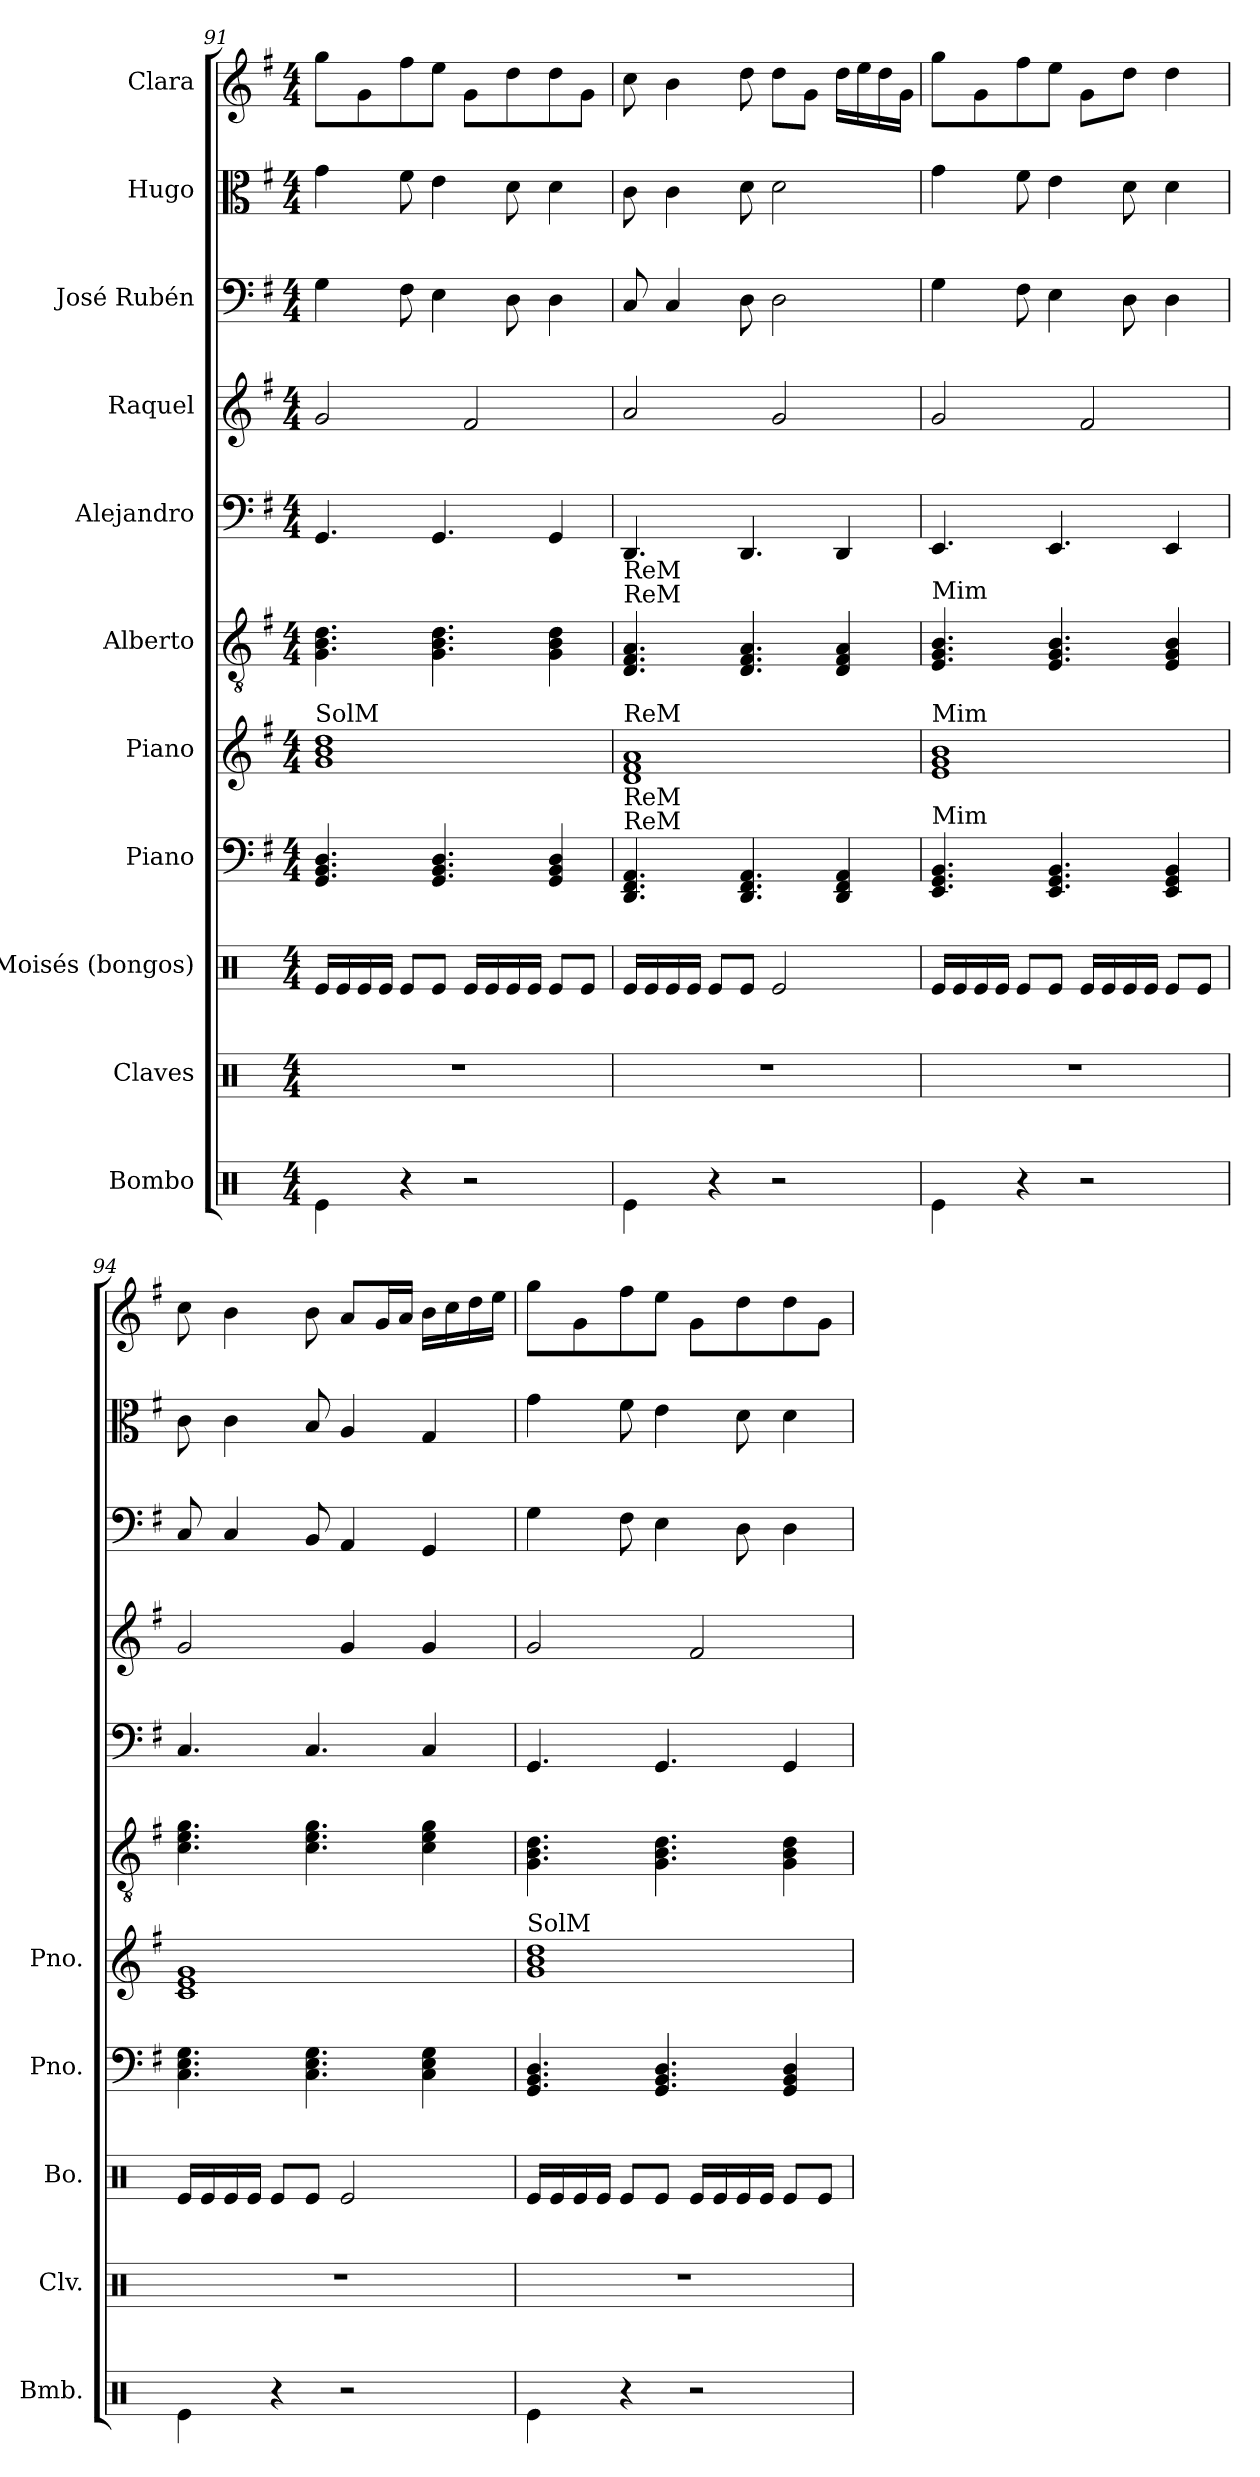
**kern	**kern	**kern	**kern	**kern	**kern	**kern	**kern	**kern	**kern	**kern
*part11	*part10	*part9	*part8	*part7	*part6	*part5	*part4	*part3	*part2	*part1
*staff11	*staff10	*staff9	*staff8	*staff7	*staff6	*staff5	*staff4	*staff3	*staff2	*staff1
*I"Bombo	*I"Claves	*I"Moisés (bongos)	*I"Piano	*I"Piano	*I"Alberto	*I"Alejandro	*I"Raquel	*I"José Rubén	*I"Hugo	*I"Clara
*I'Bmb.	*I'Clv.	*I'Bo.	*I'Pno.	*I'Pno.	*	*	*	*	*	*
*clefX	*clefX	*clefX	*clefF4	*clefG2	*clefGv2	*clefF4	*clefG2	*clefF4	*clefC3	*clefG2
*k[]	*k[]	*k[]	*k[f#]	*k[f#]	*k[f#]	*k[f#]	*k[f#]	*k[f#]	*k[f#]	*k[f#]
*M4/4	*M4/4	*M4/4	*M4/4	*M4/4	*M4/4	*M4/4	*M4/4	*M4/4	*M4/4	*M4/4
=91	=91	=91	=91	=91	=91	=91	=91	=91	=91	=91
!	!	!	!	!LO:TX:a:t=SolM	!	!	!	!	!	!
4Re\	1r	16Re/LL	4.GG/ 4.BB/ 4.D/	1g 1b 1dd	4.G\ 4.B\ 4.d\	4.GG/	2g/	4G\	4g\	8gg\L
.	.	16Re/	.	.	.	.	.	.	.	.
.	.	16Re/	.	.	.	.	.	.	.	8g\
.	.	16Re/JJ	.	.	.	.	.	.	.	.
4r	.	8Re/L	.	.	.	.	.	8F#\	8f#\	8ff#\
.	.	8Re/J	4.GG/ 4.BB/ 4.D/	.	4.G\ 4.B\ 4.d\	4.GG/	.	4E\	4e\	8ee\J
2r	.	16Re/LL	.	.	.	.	2f#/	.	.	8g\L
.	.	16Re/	.	.	.	.	.	.	.	.
.	.	16Re/	.	.	.	.	.	8D\	8d\	8dd\
.	.	16Re/JJ	.	.	.	.	.	.	.	.
.	.	8Re/L	4GG/ 4BB/ 4D/	.	4G\ 4B\ 4d\	4GG/	.	4D\	4d\	8dd\
.	.	8Re/J	.	.	.	.	.	.	.	8g\J
=92	=92	=92	=92	=92	=92	=92	=92	=92	=92	=92
!	!	!	!	!	!LO:TX:a:t=ReM	!	!	!	!	!
!	!	!	!	!	!LO:TX:a:t=ReM	!	!	!	!	!
!	!	!	!	!LO:TX:a:t=ReM	!	!	!	!	!	!
!	!	!	!LO:TX:a:t=ReM	!	!	!	!	!	!	!
!	!	!	!LO:TX:a:t=ReM	!	!	!	!	!	!	!
4Re\	1r	16Re/LL	4.DD/ 4.FF#/ 4.AA/	1d 1f# 1a	4.D/ 4.F#/ 4.A/	4.DD/	2a/	8C/	8c\	8cc\
.	.	16Re/	.	.	.	.	.	.	.	.
.	.	16Re/	.	.	.	.	.	4C/	4c\	4b\
.	.	16Re/JJ	.	.	.	.	.	.	.	.
4r	.	8Re/L	.	.	.	.	.	.	.	.
.	.	8Re/J	4.DD/ 4.FF#/ 4.AA/	.	4.D/ 4.F#/ 4.A/	4.DD/	.	8D\	8d\	8dd\
2r	.	2Re/	.	.	.	.	2g/	2D\	2d\	8dd\L
.	.	.	.	.	.	.	.	.	.	8g\J
.	.	.	4DD/ 4FF#/ 4AA/	.	4D/ 4F#/ 4A/	4DD/	.	.	.	16dd\LL
.	.	.	.	.	.	.	.	.	.	16ee\
.	.	.	.	.	.	.	.	.	.	16dd\
.	.	.	.	.	.	.	.	.	.	16g\JJ
=93	=93	=93	=93	=93	=93	=93	=93	=93	=93	=93
!	!	!	!	!	!LO:TX:a:t=Mim	!	!	!	!	!
!	!	!	!	!LO:TX:a:t=Mim	!	!	!	!	!	!
!	!	!	!LO:TX:a:t=Mim	!	!	!	!	!	!	!
4Re\	1r	16Re/LL	4.EE/ 4.GG/ 4.BB/	1e 1g 1b	4.E/ 4.G/ 4.B/	4.EE/	2g/	4G\	4g\	8gg\L
.	.	16Re/	.	.	.	.	.	.	.	.
.	.	16Re/	.	.	.	.	.	.	.	8g\
.	.	16Re/JJ	.	.	.	.	.	.	.	.
4r	.	8Re/L	.	.	.	.	.	8F#\	8f#\	8ff#\
.	.	8Re/J	4.EE/ 4.GG/ 4.BB/	.	4.E/ 4.G/ 4.B/	4.EE/	.	4E\	4e\	8ee\J
2r	.	16Re/LL	.	.	.	.	2f#/	.	.	8g\L
.	.	16Re/	.	.	.	.	.	.	.	.
.	.	16Re/	.	.	.	.	.	8D\	8d\	8dd\J
.	.	16Re/JJ	.	.	.	.	.	.	.	.
.	.	8Re/L	4EE/ 4GG/ 4BB/	.	4E/ 4G/ 4B/	4EE/	.	4D\	4d\	4dd\
.	.	8Re/J	.	.	.	.	.	.	.	.
!!LO:PB:g=z
=94	=94	=94	=94	=94	=94	=94	=94	=94	=94	=94
4Re\	1r	16Re/LL	4.C\ 4.E\ 4.G\	1c 1e 1g	4.c\ 4.e\ 4.g\	4.C/	2g/	8C/	8c\	8cc\
.	.	16Re/	.	.	.	.	.	.	.	.
.	.	16Re/	.	.	.	.	.	4C/	4c\	4b\
.	.	16Re/JJ	.	.	.	.	.	.	.	.
4r	.	8Re/L	.	.	.	.	.	.	.	.
.	.	8Re/J	4.C\ 4.E\ 4.G\	.	4.c\ 4.e\ 4.g\	4.C/	.	8BB/	8B/	8b\
2r	.	2Re/	.	.	.	.	4g/	4AA/	4A/	8a/L
.	.	.	.	.	.	.	.	.	.	16g/L
.	.	.	.	.	.	.	.	.	.	16a/JJ
.	.	.	4C\ 4E\ 4G\	.	4c\ 4e\ 4g\	4C/	4g/	4GG/	4G/	16b\LL
.	.	.	.	.	.	.	.	.	.	16cc\
.	.	.	.	.	.	.	.	.	.	16dd\
.	.	.	.	.	.	.	.	.	.	16ee\JJ
=95	=95	=95	=95	=95	=95	=95	=95	=95	=95	=95
!	!	!	!	!LO:TX:a:t=SolM	!	!	!	!	!	!
4Re\	1r	16Re/LL	4.GG/ 4.BB/ 4.D/	1g 1b 1dd	4.G\ 4.B\ 4.d\	4.GG/	2g/	4G\	4g\	8gg\L
.	.	16Re/	.	.	.	.	.	.	.	.
.	.	16Re/	.	.	.	.	.	.	.	8g\
.	.	16Re/JJ	.	.	.	.	.	.	.	.
4r	.	8Re/L	.	.	.	.	.	8F#\	8f#\	8ff#\
.	.	8Re/J	4.GG/ 4.BB/ 4.D/	.	4.G\ 4.B\ 4.d\	4.GG/	.	4E\	4e\	8ee\J
2r	.	16Re/LL	.	.	.	.	2f#/	.	.	8g\L
.	.	16Re/	.	.	.	.	.	.	.	.
.	.	16Re/	.	.	.	.	.	8D\	8d\	8dd\
.	.	16Re/JJ	.	.	.	.	.	.	.	.
.	.	8Re/L	4GG/ 4BB/ 4D/	.	4G\ 4B\ 4d\	4GG/	.	4D\	4d\	8dd\
.	.	8Re/J	.	.	.	.	.	.	.	8g\J
=	=	=	=	=	=	=	=	=	=	=
*-	*-	*-	*-	*-	*-	*-	*-	*-	*-	*-
